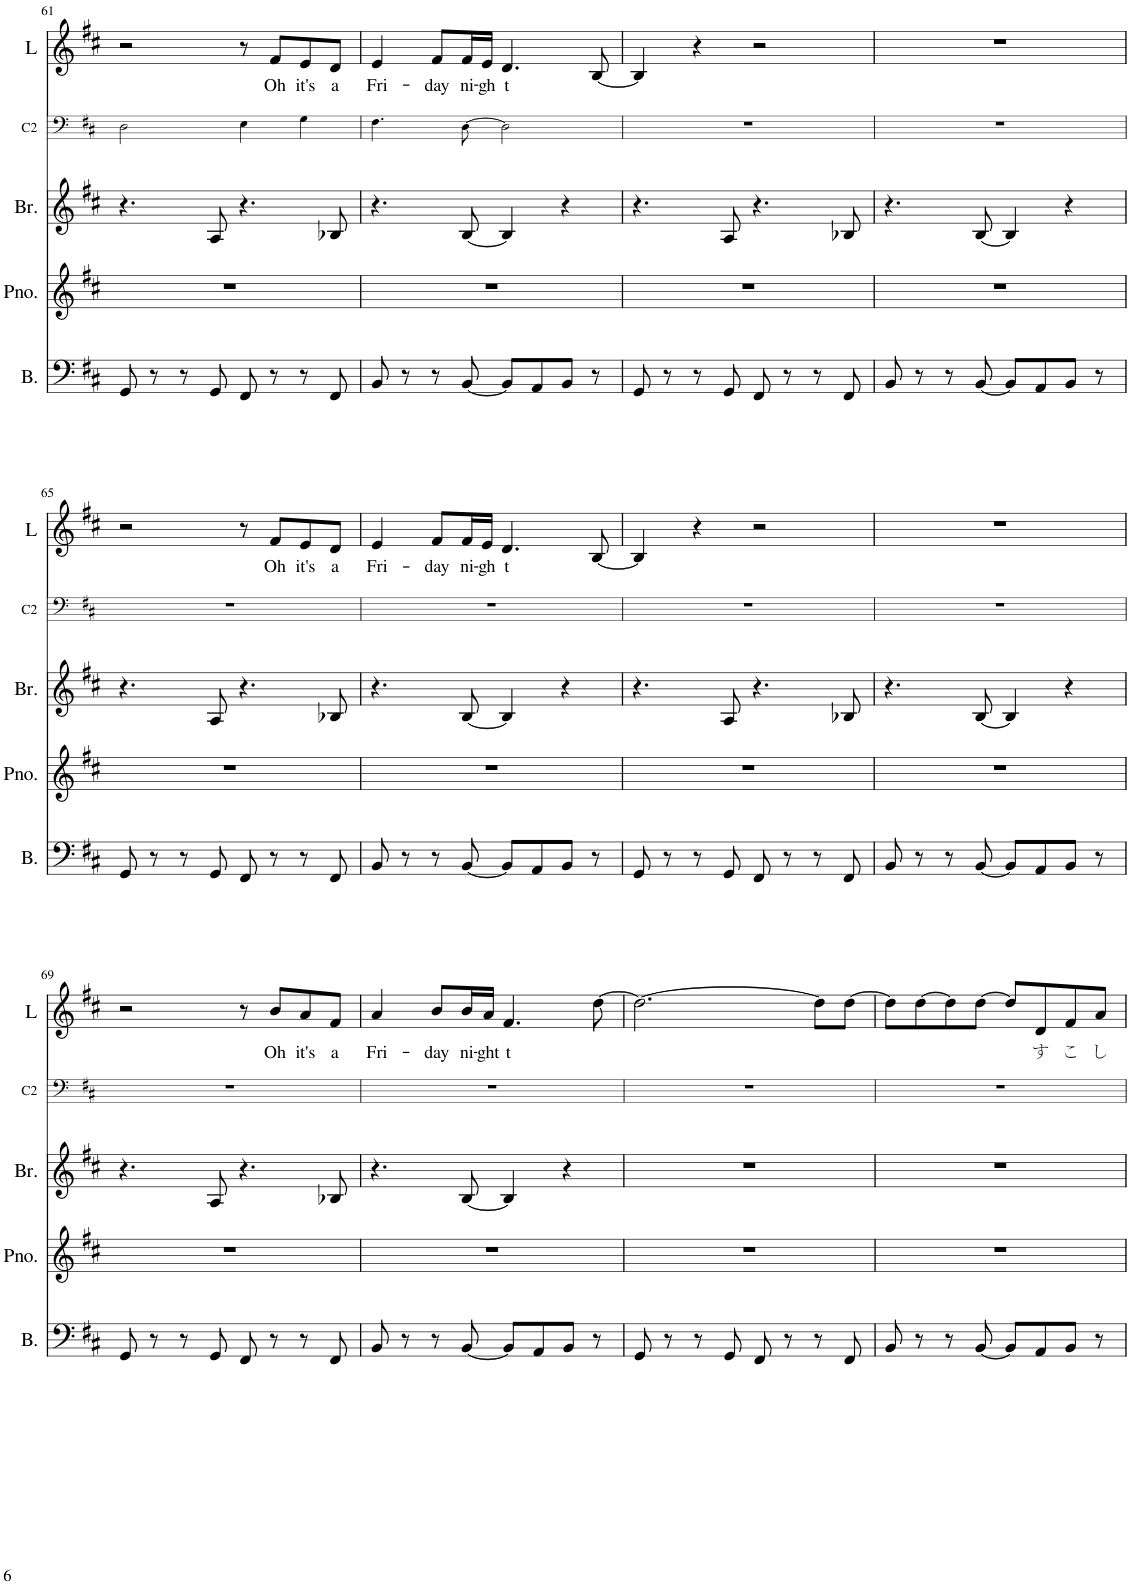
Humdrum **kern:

**kern	**kern	**kern	**kern	**kern	**text
*part5	*part4	*part3	*part2	*part1	*part1
*staff5	*staff4	*staff3	*staff2	*staff1	*staff1
*I"Bass	*I"Piano	*I"Brass	*I"Chorus 2	*I"Lead	*
*I'B.	*I'Pno.	*I'Br.	*I'C2	*I'L	*
!!LO:PB:g=z
*clefF4	*clefG2	*clefG2	*clefF4	*clefG2	*
*Trd7c12	*	*	*Trd5c9	*Trd5c9	*
*k[f#c#]	*k[f#c#]	*k[f#c#]	*k[f#c#]	*k[f#c#]	*
*M4/4	*M4/4	*M4/4	*M4/4	*M4/4	*
=61	=61	=61	=61	=61	=61
8GG/	1r	4.r	2D\	2r	.
8r	.	.	.	.	.
8r	.	.	.	.	.
8GG/	.	8A/	.	.	.
8FF#/	.	4.r	4E\	8r	.
!	!	!	!	!	!LO:LY:b
8r	.	.	.	8f#/L	Oh
!	!	!	!	!	!LO:LY:b
8r	.	.	4G\	8e/	it's
!	!	!	!	!	!LO:LY:b
8FF#/	.	8B-X/	.	8d/J	a
=62	=62	=62	=62	=62	=62
!	!	!	!	!	!LO:LY:b
8BB/	1r	4.r	4.F#\	4e/	Fri-
8r	.	.	.	.	.
!	!	!	!	!	!LO:LY:b
8r	.	.	.	8f#/L	-day
!	!	!	!	!	!LO:LY:b
[8BB/	.	[8B/	[8D\	16f#/L	ni-
!	!	!	!	!	!LO:LY:b
.	.	.	.	16e/JJ	-gh
!	!	!	!	!	!LO:LY:b
8BB/L]	.	4B/]	2D\]	4.d/	t
8AA/	.	.	.	.	.
8BB/J	.	4r	.	.	.
8r	.	.	.	[8B/	.
=63	=63	=63	=63	=63	=63
8GG/	1r	4.r	1r	4B/]	.
8r	.	.	.	.	.
8r	.	.	.	4r	.
8GG/	.	8A/	.	.	.
8FF#/	.	4.r	.	2r	.
8r	.	.	.	.	.
8r	.	.	.	.	.
8FF#/	.	8B-X/	.	.	.
=64	=64	=64	=64	=64	=64
8BB/	1r	4.r	1r	1r	.
8r	.	.	.	.	.
8r	.	.	.	.	.
[8BB/	.	[8B/	.	.	.
8BB/L]	.	4B/]	.	.	.
8AA/	.	.	.	.	.
8BB/J	.	4r	.	.	.
8r	.	.	.	.	.
!!LO:LB:g=z
=65	=65	=65	=65	=65	=65
8GG/	1r	4.r	1r	2r	.
8r	.	.	.	.	.
8r	.	.	.	.	.
8GG/	.	8A/	.	.	.
8FF#/	.	4.r	.	8r	.
!	!	!	!	!	!LO:LY:b
8r	.	.	.	8f#/L	Oh
!	!	!	!	!	!LO:LY:b
8r	.	.	.	8e/	it's
!	!	!	!	!	!LO:LY:b
8FF#/	.	8B-X/	.	8d/J	a
=66	=66	=66	=66	=66	=66
!	!	!	!	!	!LO:LY:b
8BB/	1r	4.r	1r	4e/	Fri-
8r	.	.	.	.	.
!	!	!	!	!	!LO:LY:b
8r	.	.	.	8f#/L	-day
!	!	!	!	!	!LO:LY:b
[8BB/	.	[8B/	.	16f#/L	ni-
!	!	!	!	!	!LO:LY:b
.	.	.	.	16e/JJ	-gh
!	!	!	!	!	!LO:LY:b
8BB/L]	.	4B/]	.	4.d/	t
8AA/	.	.	.	.	.
8BB/J	.	4r	.	.	.
8r	.	.	.	[8B/	.
=67	=67	=67	=67	=67	=67
8GG/	1r	4.r	1r	4B/]	.
8r	.	.	.	.	.
8r	.	.	.	4r	.
8GG/	.	8A/	.	.	.
8FF#/	.	4.r	.	2r	.
8r	.	.	.	.	.
8r	.	.	.	.	.
8FF#/	.	8B-X/	.	.	.
=68	=68	=68	=68	=68	=68
8BB/	1r	4.r	1r	1r	.
8r	.	.	.	.	.
8r	.	.	.	.	.
[8BB/	.	[8B/	.	.	.
8BB/L]	.	4B/]	.	.	.
8AA/	.	.	.	.	.
8BB/J	.	4r	.	.	.
8r	.	.	.	.	.
!!LO:LB:g=z
=69	=69	=69	=69	=69	=69
8GG/	1r	4.r	1r	2r	.
8r	.	.	.	.	.
8r	.	.	.	.	.
8GG/	.	8A/	.	.	.
8FF#/	.	4.r	.	8r	.
!	!	!	!	!	!LO:LY:b
8r	.	.	.	8b/L	Oh
!	!	!	!	!	!LO:LY:b
8r	.	.	.	8a/	it's
!	!	!	!	!	!LO:LY:b
8FF#/	.	8B-X/	.	8f#/J	a
=70	=70	=70	=70	=70	=70
!	!	!	!	!	!LO:LY:b
8BB/	1r	4.r	1r	4a/	Fri-
8r	.	.	.	.	.
!	!	!	!	!	!LO:LY:b
8r	.	.	.	8b/L	-day
!	!	!	!	!	!LO:LY:b
[8BB/	.	[8B/	.	16b/L	ni-
!	!	!	!	!	!LO:LY:b
.	.	.	.	16a/JJ	-ght
!	!	!	!	!	!LO:LY:b
8BB/L]	.	4B/]	.	4.f#/	t
8AA/	.	.	.	.	.
8BB/J	.	4r	.	.	.
8r	.	.	.	[8dd\	.
=71	=71	=71	=71	=71	=71
8GG/	1r	1r	1r	2.dd\_	.
8r	.	.	.	.	.
8r	.	.	.	.	.
8GG/	.	.	.	.	.
8FF#/	.	.	.	.	.
8r	.	.	.	.	.
8r	.	.	.	8dd\L]	.
8FF#/	.	.	.	[8dd\J	.
=72	=72	=72	=72	=72	=72
8BB/	1r	1r	1r	8dd\L]	.
8r	.	.	.	[8dd\	.
8r	.	.	.	8dd\]	.
[8BB/	.	.	.	[8dd\J	.
8BB/L]	.	.	.	8dd/L]	.
!	!	!	!	!	!LO:LY:b
8AA/	.	.	.	8d/	す
!	!	!	!	!	!LO:LY:b
8BB/J	.	.	.	8f#/	こ
!	!	!	!	!	!LO:LY:b
8r	.	.	.	8a/J	し
=	=	=	=	=	=
*-	*-	*-	*-	*-	*-
